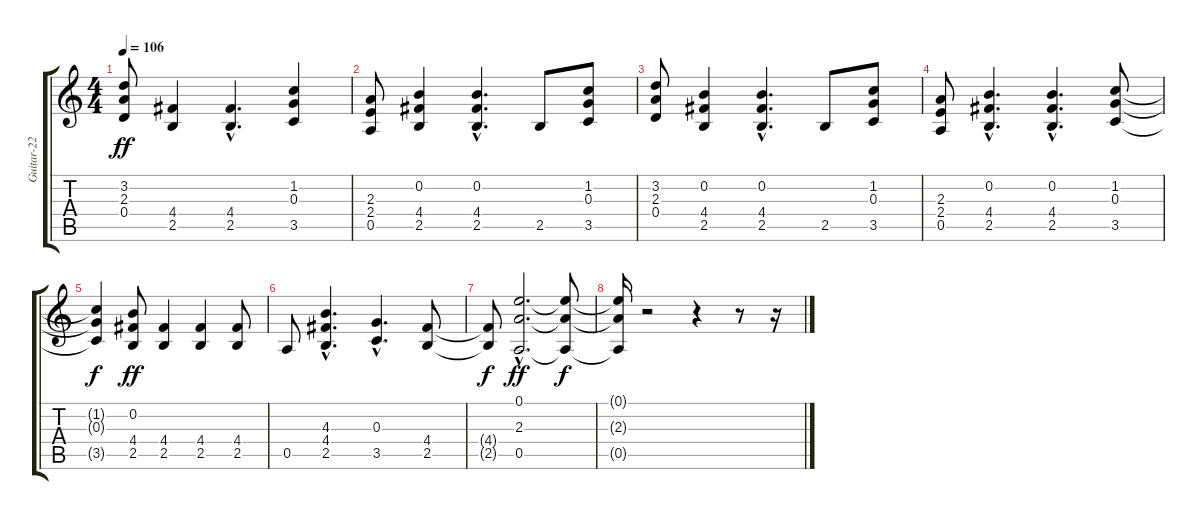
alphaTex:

\track ("Guitar-22" "Guitar-22") {instrument distortionguitar}
\staff {score tabs}
\tuning (E4 B3 G3 D3 A2 E2) {hide}
\ts (4 4)
\tempo 106
\clef g2
\ks c
(3.2 2.3 0.4).8{dy ff} (4.4 2.5).4 (4.4{hac} 2.5{hac}).4{d} (1.2 0.3 3.5).4 |
(2.3 2.4 0.5).8 (0.2 4.4 2.5).4 (0.2{hac} 4.4{hac} 2.5{hac}).4{d} 2.5.8 (1.2 0.3 3.5).8 |
(3.2 2.3 0.4).8 (0.2 4.4 2.5).4 (0.2{hac} 4.4{hac} 2.5{hac}).4{d} 2.5.8 (1.2 0.3 3.5).8 |
(2.3 2.4 0.5).8 (0.2{hac} 4.4{hac} 2.5{hac}).4{d} (0.2{hac} 4.4{hac} 2.5{hac}).4{d} (1.2 0.3 3.5).8 |
(1.2{t} 0.3{t} 3.5{t}).4{dy f} (0.2 4.4 2.5).8{dy ff} (4.4 2.5).4 (4.4 2.5).4 (4.4 2.5).8 |
0.5.8 (4.3{hac} 4.4{hac} 2.5{hac}).4{d} (0.3{hac} 3.5{hac}).4{d} (4.4 2.5).8 |
(4.4{t} 2.5{t}).8{dy f} (0.1{hac} 2.3{hac} 0.5{hac}).2{d dy ff} (0.1{t} 2.3{t} 0.5{t}).8{dy f} |
(0.1{t} 2.3{t} 0.5{t}).16 r.2 r.4 r.8 r.16
